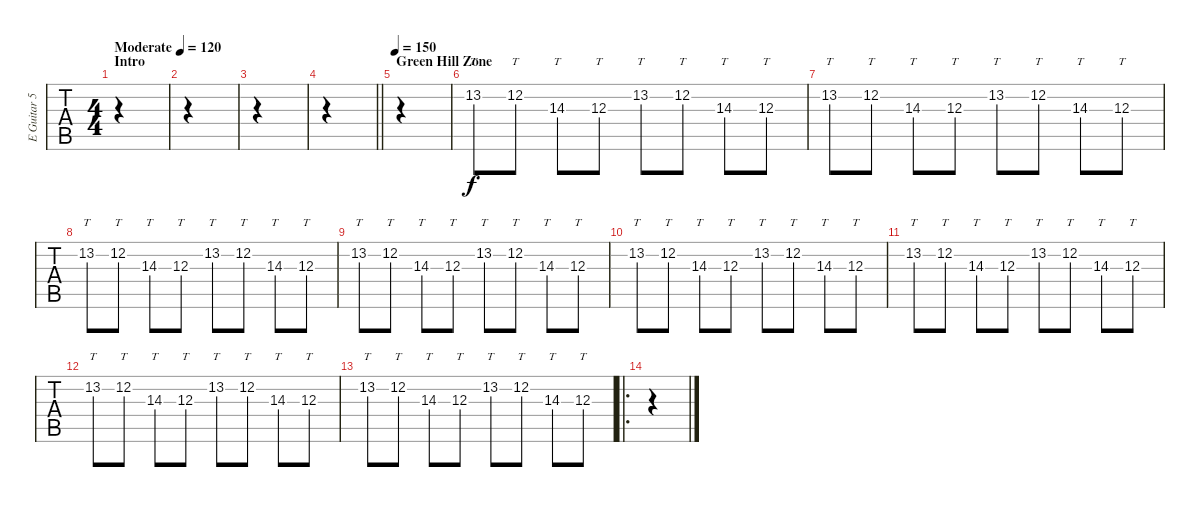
\track ("E Guitar 5" "E Guitar 5") {instrument overdrivenguitar}
\staff {tabs}
\tuning (E4 B3 G3 D3 A2 E2) {hide}
\ts (4 4)
\section ("" "Intro")
\tempo (120 "Moderate")
\clef g2
\ks c
|
|
|
\barLineRight lightlight
|
\section ("" "Green Hill Zone")
\tempo 150
|
13.2.8{tt} 12.2.8{tt} 14.3.8{tt} 12.3.8{tt} 13.2.8{tt} 12.2.8{tt} 14.3.8{tt} 12.3.8{tt} |
13.2.8{tt} 12.2.8{tt} 14.3.8{tt} 12.3.8{tt} 13.2.8{tt} 12.2.8{tt} 14.3.8{tt} 12.3.8{tt} |
13.2.8{tt} 12.2.8{tt} 14.3.8{tt} 12.3.8{tt} 13.2.8{tt} 12.2.8{tt} 14.3.8{tt} 12.3.8{tt} |
13.2.8{tt} 12.2.8{tt} 14.3.8{tt} 12.3.8{tt} 13.2.8{tt} 12.2.8{tt} 14.3.8{tt} 12.3.8{tt} |
13.2.8{tt} 12.2.8{tt} 14.3.8{tt} 12.3.8{tt} 13.2.8{tt} 12.2.8{tt} 14.3.8{tt} 12.3.8{tt} |
13.2.8{tt} 12.2.8{tt} 14.3.8{tt} 12.3.8{tt} 13.2.8{tt} 12.2.8{tt} 14.3.8{tt} 12.3.8{tt} |
13.2.8{tt} 12.2.8{tt} 14.3.8{tt} 12.3.8{tt} 13.2.8{tt} 12.2.8{tt} 14.3.8{tt} 12.3.8{tt} |
13.2.8{tt} 12.2.8{tt} 14.3.8{tt} 12.3.8{tt} 13.2.8{tt} 12.2.8{tt} 14.3.8{tt} 12.3.8{tt} |
\ro
